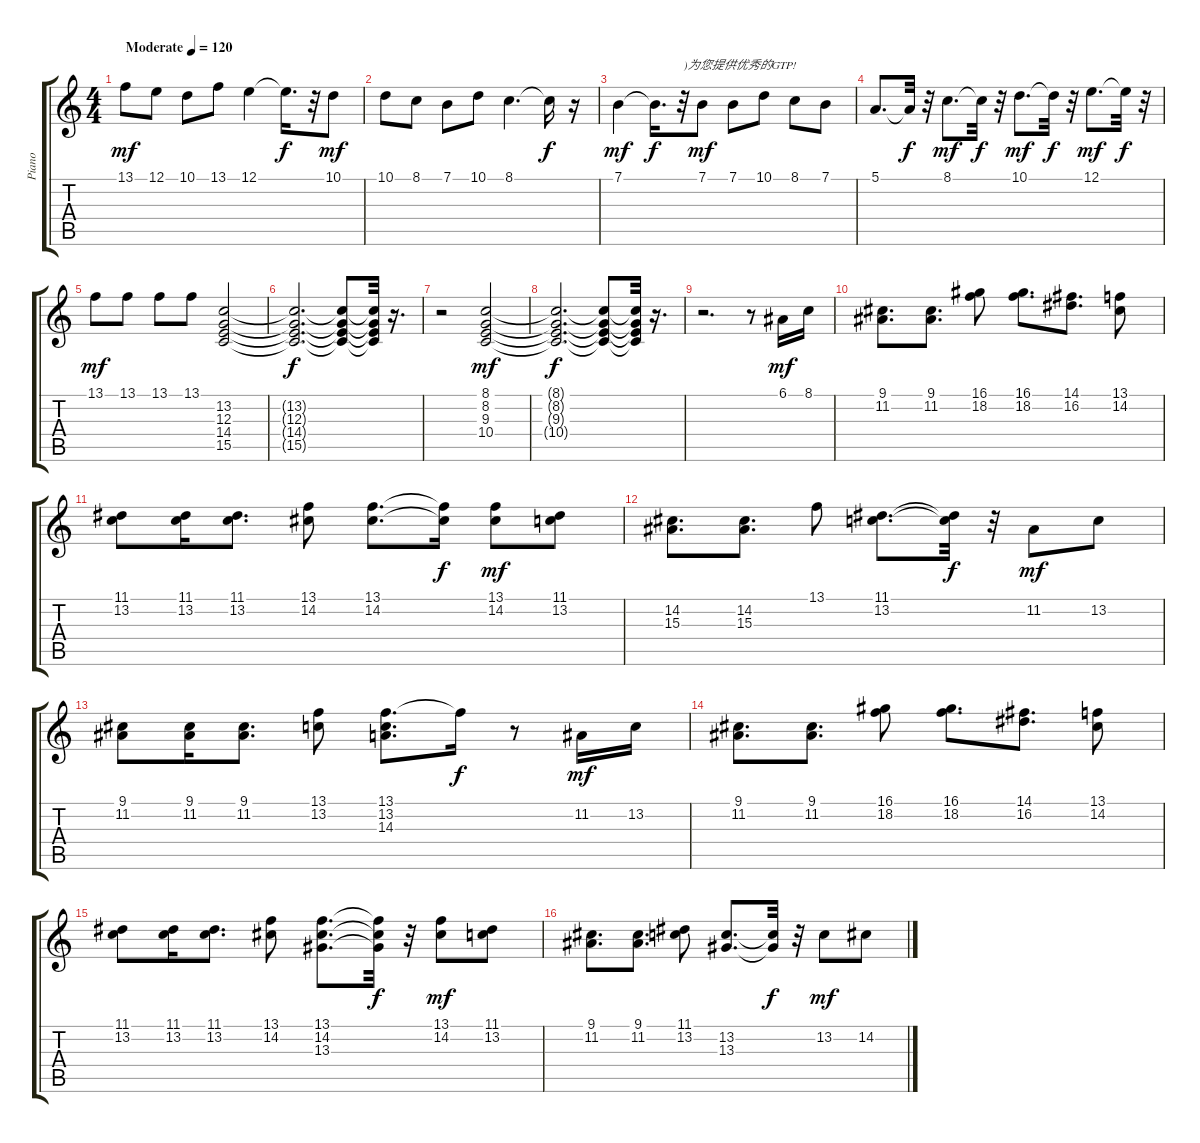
\track ("Piano" "Piano") {instrument acousticgrandpiano}
\staff {score tabs}
\tuning (E4 B3 G3 D3 A2 E2) {hide}
\ts (4 4)
\tempo (120 "Moderate")
\clef g2
\ks c
13.1.8{dy mf instrument acousticgrandpiano} 12.1.8 10.1.8 13.1.8 12.1.4 12.1{t}.16{d dy f} r.32 10.1.8{dy mf} |
10.1.8 8.1.8 7.1.8 10.1.8 8.1.4{d} 8.1{t}.16{dy f} r.16 |
7.1.4{dy mf} 7.1{t}.16{d dy f} r.32{txt ")为您提供优秀的GTP!"} 7.1.8{dy mf} 7.1.8 10.1.8 8.1.8 7.1.8 |
5.1.8{d} 5.1{t}.32{dy f} r.32 8.1.8{d dy mf} 8.1{t}.32{dy f} r.32 10.1.8{d dy mf} 10.1{t}.32{dy f} r.32 12.1.8{d dy mf} 12.1{t}.32{dy f} r.32 |
13.1.8{dy mf} 13.1.8 13.1.8 13.1.8 (13.2 12.3 14.4 15.5).2 |
(13.2{t} 12.3{t} 14.4{t} 15.5{t}).2{d dy f} (13.2{t} 12.3{t} 14.4{t} 15.5{t}).8 (13.2{t} 12.3{t} 14.4{t} 15.5{t}).32 r.16{d} |
r.2 (8.1 8.2 9.3 10.4).2{dy mf} |
(8.1{t} 8.2{t} 9.3{t} 10.4{t}).2{d dy f} (8.1{t} 8.2{t} 9.3{t} 10.4{t}).8 (8.1{t} 8.2{t} 9.3{t} 10.4{t}).32 r.16{d} |
r.2{d} r.8 6.1.16{dy mf} 8.1.16 |
(9.1 11.2).8{d} (9.1 11.2).8{d} (16.1 18.2).8 (16.1 18.2).8{d} (14.1 16.2).8{d} (13.1 14.2).8 |
(11.1 13.2).8 (11.1 13.2).16 (11.1 13.2).8{d} (13.1 14.2).8 (13.1 14.2).8{d} (13.1{t} 14.2{t}).16{dy f} (13.1 14.2).8{dy mf} (11.1 13.2).8 |
(14.2 15.3).8{d} (14.2 15.3).8{d} 13.1.8 (11.1 13.2).8{d} (11.1{t} 13.2{t}).32{dy f} r.32 11.2.8{dy mf} 13.2.8 |
(9.1 11.2).8 (9.1 11.2).16 (9.1 11.2).8{d} (13.1 13.2).8 (13.1 13.2 14.3).8{d} 13.1{t}.16{dy f} r.8 11.2.16{dy mf} 13.2.16 |
(9.1 11.2).8{d} (9.1 11.2).8{d} (16.1 18.2).8 (16.1 18.2).8{d} (14.1 16.2).8{d} (13.1 14.2).8 |
(11.1 13.2).8 (11.1 13.2).16 (11.1 13.2).8{d} (13.1 14.2).8 (13.1 14.2 13.3).8{d} (13.1{t} 14.2{t} 13.3{t}).32{dy f} r.32 (13.1 14.2).8{dy mf} (11.1 13.2).8 |
(9.1 11.2).8{d} (9.1 11.2).8{d} (11.1 13.2).8 (13.2 13.3).8{d} (13.2{t} 13.3{t}).32{dy f} r.32 13.2.8{dy mf} 14.2.8
